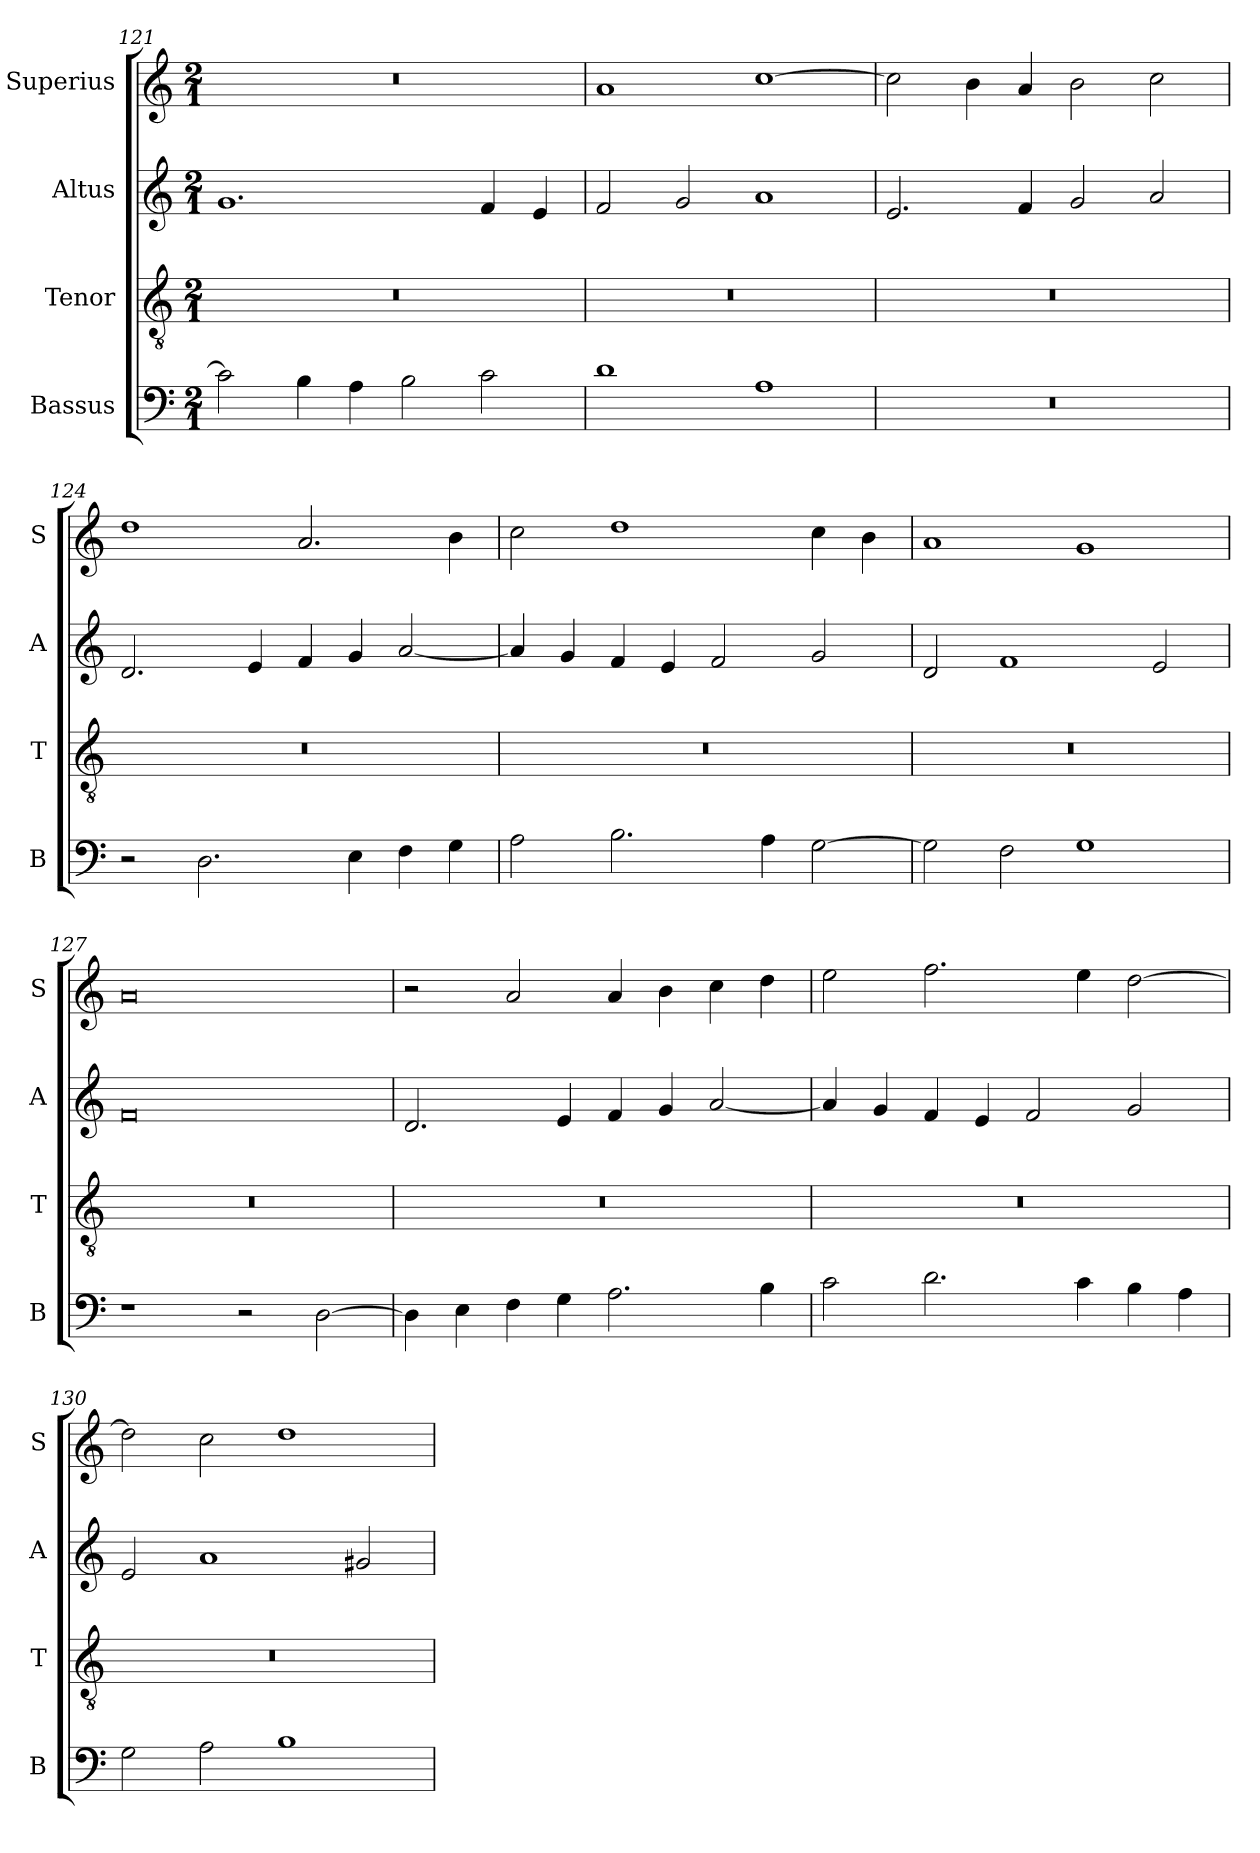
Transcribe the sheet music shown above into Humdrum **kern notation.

**kern	**kern	**kern	**kern
*part4	*part3	*part2	*part1
*staff4	*staff3	*staff2	*staff1
*I"Bassus	*I"Tenor	*I"Altus	*I"Superius
*I'B	*I'T	*I'A	*I'S
*clefF4	*clefGv2	*clefG2	*clefG2
*k[]	*k[]	*k[]	*k[]
*C:	*C:	*C:	*C:
*M2/1	*M2/1	*M2/1	*M2/1
=121	=121	=121	=121
2c]	0r	1.g	0r
4B	.	.	.
4A	.	.	.
2B	.	.	.
2c	.	4f	.
.	.	4e	.
=122	=122	=122	=122
1d	0r	2f	1a
.	.	2g	.
1A	.	1a	[1cc
=123	=123	=123	=123
0r	0r	2.e	2cc]
.	.	.	4b
.	.	4f	4a
.	.	2g	2b
.	.	2a	2cc
=124	=124	=124	=124
2r	0r	2.d	1dd
2.D	.	.	.
.	.	4e	.
.	.	4f	2.a
4E	.	4g	.
4F	.	[2a	.
4G	.	.	4b
=125	=125	=125	=125
2A	0r	4a]	2cc
.	.	4g	.
2.B	.	4f	1dd
.	.	4e	.
.	.	2f	.
4A	.	.	.
[2G	.	2g	4cc
.	.	.	4b
=126	=126	=126	=126
2G]	0r	2d	1a
2F	.	1f	.
1G	.	.	1g
.	.	2e	.
=127	=127	=127	=127
1r	0r	0f	0a
2r	.	.	.
[2D	.	.	.
=128	=128	=128	=128
4D]	0r	2.d	2r
4E	.	.	.
4F	.	.	2a
4G	.	4e	.
2.A	.	4f	4a
.	.	4g	4b
.	.	[2a	4cc
4B	.	.	4dd
=129	=129	=129	=129
2c	0r	4a]	2ee
.	.	4g	.
2.d	.	4f	2.ff
.	.	4e	.
.	.	2f	.
4c	.	.	4ee
4B	.	2g	[2dd
4A	.	.	.
=130	=130	=130	=130
2G	0r	2e	2dd]
2A	.	1a	2cc
1B	.	.	1dd
.	.	2g#X	.
=	=	=	=
*-	*-	*-	*-
